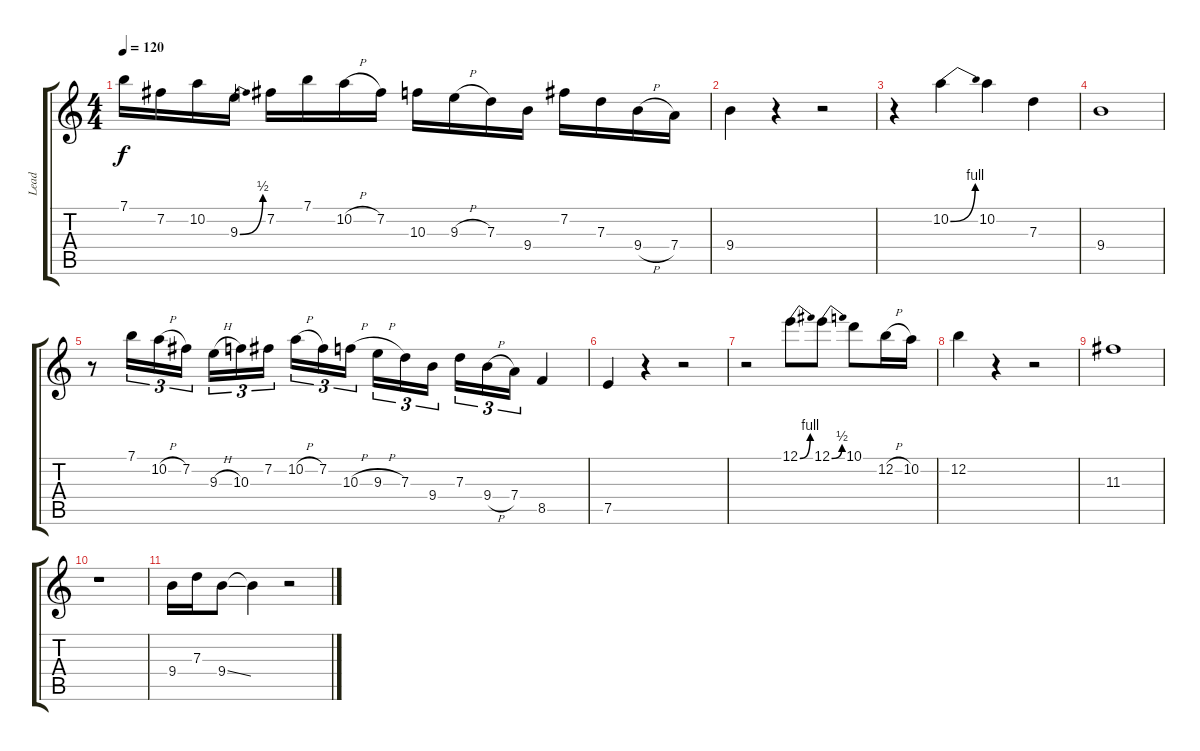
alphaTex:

\track ("Lead" "Lead") {instrument distortionguitar}
\staff {score tabs}
\tuning (E4 B3 G3 D3 A2 E2) {hide}
\ts (4 4)
\tempo 120
\clef g2
\ks c
7.1.16{dy f instrument distortionguitar} 7.2.16 10.2.16 9.3{be (bend 0 0 60 2)}.16 7.2.16 7.1.16 10.2{h}.16 7.2.16 10.3.16 9.3{h}.16 7.3.16 9.4.16 7.2.16 7.3.16 9.4{h}.16 7.4.16 |
9.4.4 r.4 r.2 |
r.4 10.2{be (bend 0 0 60 4)}.4 10.2.4 7.3.4 |
9.4.1 |
r.8 7.1.16{tu (3 2)} 10.2{h}.16{tu (3 2)} 7.2.16{tu (3 2)} 9.3{h}.16{tu (3 2)} 10.3.16{tu (3 2)} 7.2.16{tu (3 2)} 10.2{h}.16{tu (3 2)} 7.2.16{tu (3 2)} 10.3{h}.16{tu (3 2)} 9.3{h}.16{tu (3 2)} 7.3.16{tu (3 2)} 9.4.16{tu (3 2)} 7.3.16{tu (3 2)} 9.4{h}.16{tu (3 2)} 7.4.16{tu (3 2)} 8.5.4 |
7.5.4 r.4 r.2 |
r.2 12.1{be (bend 0 0 60 4)}.8 12.1{be (bend 0 0 60 2)}.8 10.1.8 12.2{h}.16 10.2.16 |
12.2.4 r.4 r.2 |
11.3.1 |
r.1 |
9.4.16 7.3.16 9.4{ss}.8 9.4{t}.4 r.2
